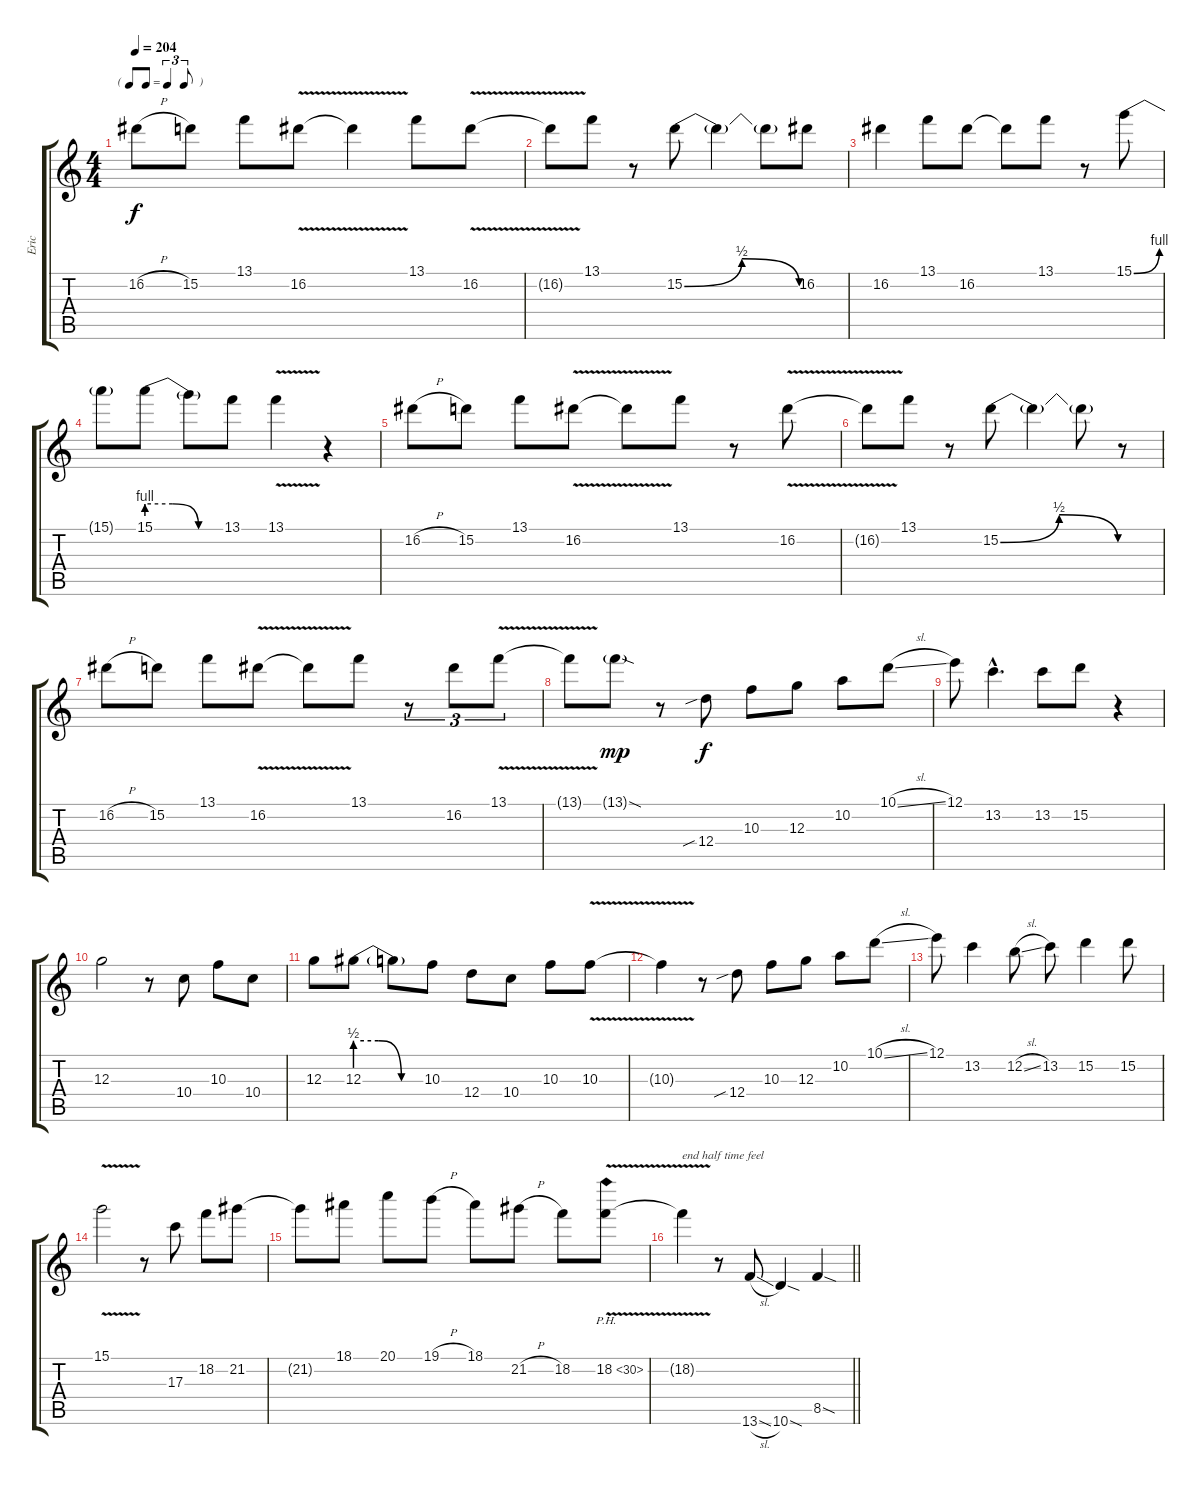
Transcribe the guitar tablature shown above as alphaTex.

\track ("Eric" "Eric") {instrument overdrivenguitar}
\staff {score tabs}
\tuning (E4 B3 G3 D3 A2 E2) {hide}
\ts (4 4)
\tf triplet8th
\tempo 204
\clef g2
\ks c
16.2{h}.8{dy f} 15.2.8 13.1.8 16.2{v}.8 16.2{t}.4 13.1.8 16.2{v}.8 |
16.2{t}.8 13.1.8 r.8 15.2{be (bendrelease 0 0 30 2 30 2 60 0)}.8 15.2{t}.4 15.2{t}.8 16.2.8 |
16.2.4 13.1.8 16.2.8 16.2{t}.8 13.1.8 r.8 15.1{be (bend 0 0 60 4)}.8 |
15.1{t}.8 15.1{be (custom 0 4 20 4 40 0 60 0)}.8 15.1{t}.8 13.1.8 13.1{v}.4 r.4 |
16.2{h}.8 15.2.8 13.1.8 16.2{v}.8 16.2{t}.8 13.1.8 r.8 16.2{v}.8 |
16.2{t}.8 13.1.8 r.8 15.2{be (bendrelease 0 0 30 2 30 2 60 0)}.8 15.2{t}.4 15.2{t}.8 r.8 |
16.2{h}.8 15.2.8 13.1.8 16.2{v}.8 16.2{t}.8 13.1.8 r.8{tu (3 2)} 16.2.8{tu (3 2)} 13.1{v}.8{tu (3 2)} |
13.1{t}.8 13.1{sod g}.8{dy mp} r.8 12.4{sib}.8{dy f} 10.3.8 12.3.8 10.2.8 10.1{sl}.8 |
12.1.8 13.2{hac}.4{d} 13.2.8 15.2.8 r.4 |
12.3.2 r.8 10.4.8 10.3.8 10.4.8 |
12.3.8 12.3{be (custom 0 2 20 2 40 0 60 0)}.8 12.3{t}.8 10.3.8 12.4.8 10.4.8 10.3.8 10.3{v}.8 |
10.3{t}.4 r.8 12.4{sib}.8 10.3.8 12.3.8 10.2.8 10.1{sl}.8 |
12.1.8 13.2.4 12.2{sl}.8 13.2.8 15.2.4 15.2.8 |
15.1{v}.2 r.8 17.3.8 18.2.8 21.2.8 |
21.2{t}.8 18.1.8 20.1.8 19.1{h}.8 18.1.8 21.2{h}.8 18.2.8 18.2{ph 12 v}.8 |
\barLineRight lightlight
18.2{t}.4{txt "end half time feel"} r.8 13.6{sl}.8 10.6{sod}.4 8.5{sod}.4
